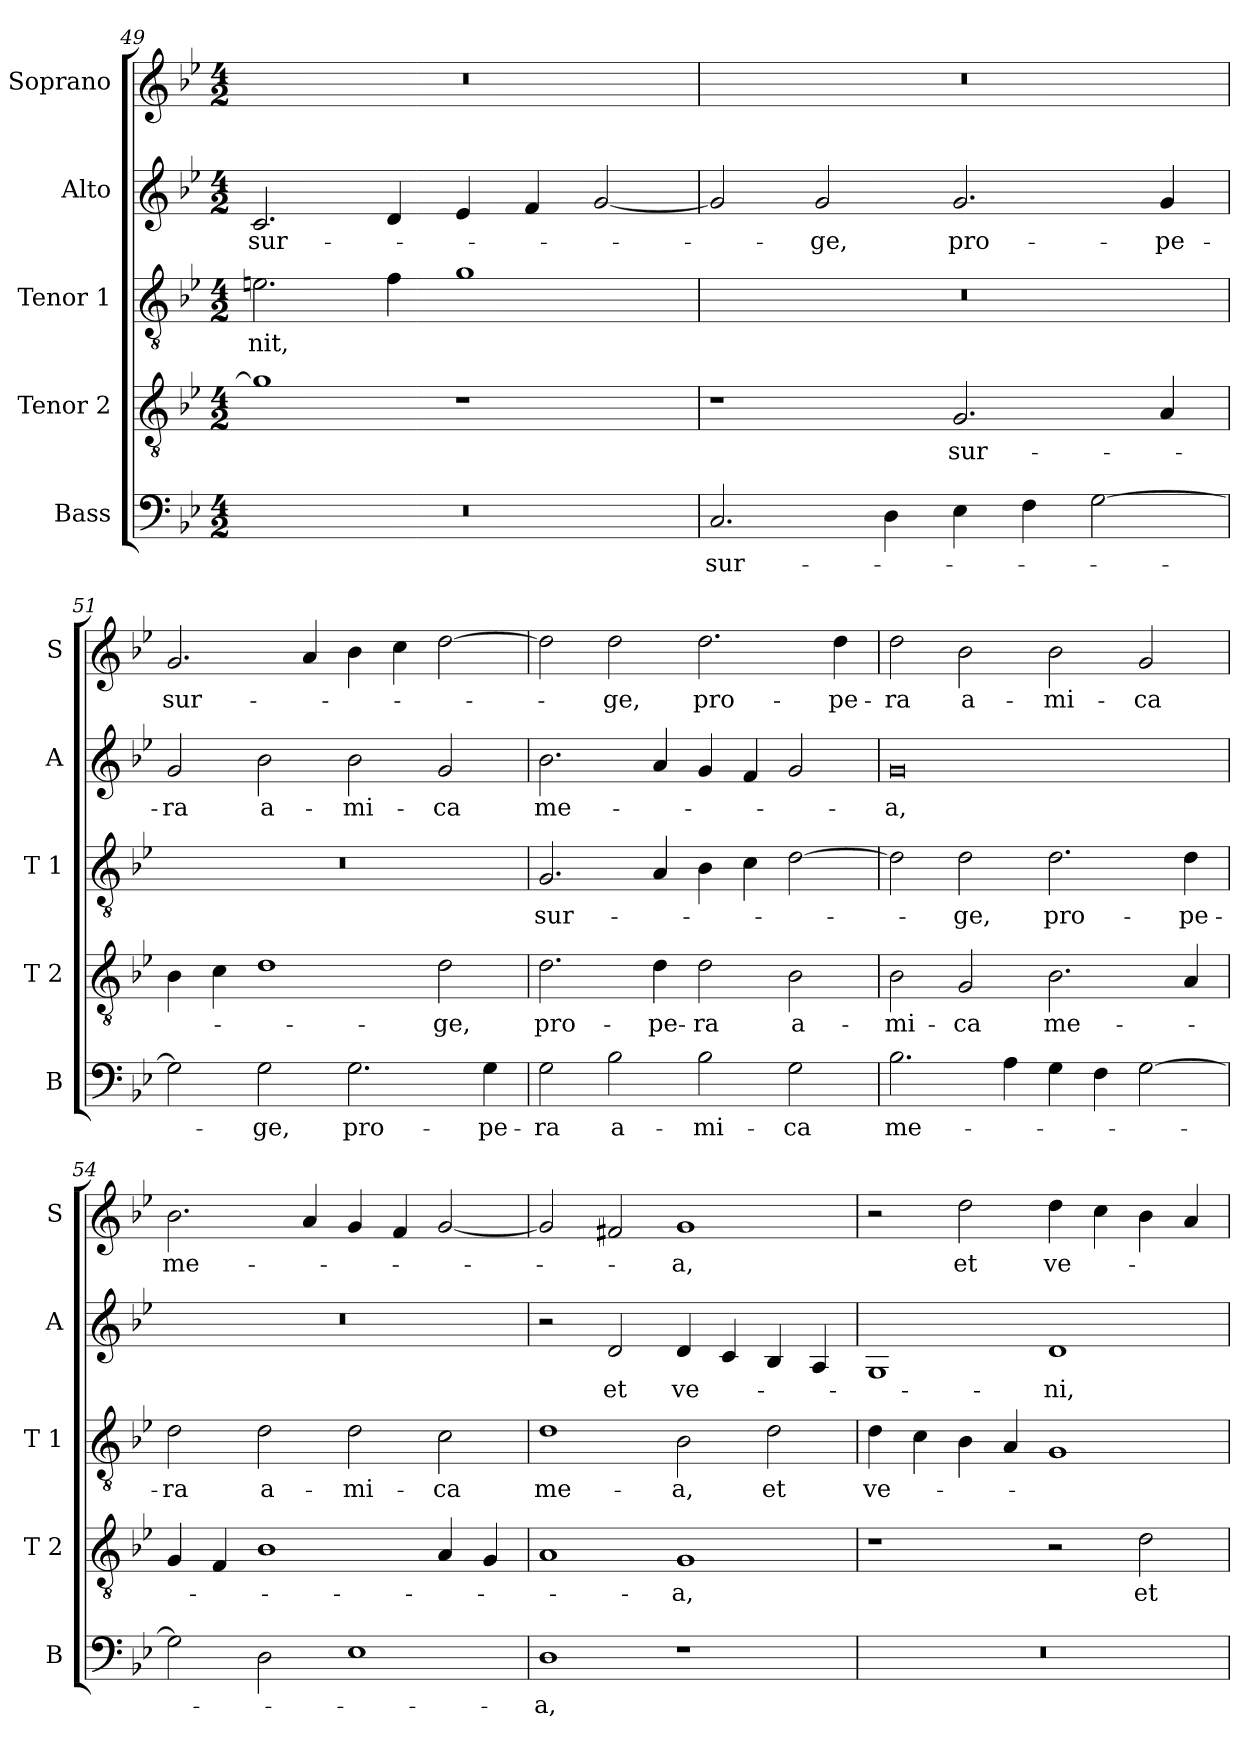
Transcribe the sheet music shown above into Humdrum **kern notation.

**kern	**text	**kern	**text	**kern	**text	**kern	**text	**kern	**text
*part5	*part5	*part4	*part4	*part3	*part3	*part2	*part2	*part1	*part1
*staff5	*staff5	*staff4	*staff4	*staff3	*staff3	*staff2	*staff2	*staff1	*staff1
*I"Bass	*	*I"Tenor 2	*	*I"Tenor 1	*	*I"Alto	*	*I"Soprano	*
*I'B	*	*I'T 2	*	*I'T 1	*	*I'A	*	*I'S	*
!!LO:PB:g=z
*clefF4	*	*clefGv2	*	*clefGv2	*	*clefG2	*	*clefG2	*
*k[b-e-]	*	*k[b-e-]	*	*k[b-e-]	*	*k[b-e-]	*	*k[b-e-]	*
*B-:	*	*B-:	*	*B-:	*	*B-:	*	*B-:	*
*M4/2	*	*M4/2	*	*M4/2	*	*M4/2	*	*M4/2	*
=49	=49	=49	=49	=49	=49	=49	=49	=49	=49
!	!	!	!	!	!LO:LY:b	!	!LO:LY:b	!	!
0r	.	1g]	.	2.en\	-nit,	2.c/	sur-	0r	.
.	.	.	.	4f\	.	4d/	.	.	.
.	.	1r	.	1g	.	4e-/	.	.	.
.	.	.	.	.	.	4f/	.	.	.
.	.	.	.	.	.	[2g/	.	.	.
=50	=50	=50	=50	=50	=50	=50	=50	=50	=50
!	!LO:LY:b	!	!	!	!	!	!	!	!
2.C/	sur-	1r	.	0r	.	2g/]	.	0r	.
!	!	!	!	!	!	!	!LO:LY:b	!	!
.	.	.	.	.	.	2g/	-ge,	.	.
4D\	.	.	.	.	.	.	.	.	.
!	!	!	!LO:LY:b	!	!	!	!LO:LY:b	!	!
4E-\	.	2.G/	sur-	.	.	2.g/	pro-	.	.
4F\	.	.	.	.	.	.	.	.	.
[2G\	.	.	.	.	.	.	.	.	.
!	!	!	!	!	!	!	!LO:LY:b	!	!
.	.	4A/	.	.	.	4g/	-pe-	.	.
=51	=51	=51	=51	=51	=51	=51	=51	=51	=51
!	!	!	!	!	!	!	!LO:LY:b	!	!LO:LY:b
2G\]	.	4B-\	.	0r	.	2g/	-ra	2.g/	sur-
.	.	4c\	.	.	.	.	.	.	.
!	!LO:LY:b	!	!	!	!	!	!LO:LY:b	!	!
2G\	-ge,	1d	.	.	.	2b-\	a-	.	.
.	.	.	.	.	.	.	.	4a/	.
!	!LO:LY:b	!	!	!	!	!	!LO:LY:b	!	!
2.G\	pro-	.	.	.	.	2b-\	-mi-	4b-\	.
.	.	.	.	.	.	.	.	4cc\	.
!	!	!	!LO:LY:b	!	!	!	!LO:LY:b	!	!
.	.	2d\	-ge,	.	.	2g/	-ca	[2dd\	.
!	!LO:LY:b	!	!	!	!	!	!	!	!
4G\	-pe-	.	.	.	.	.	.	.	.
=52	=52	=52	=52	=52	=52	=52	=52	=52	=52
!	!LO:LY:b	!	!LO:LY:b	!	!LO:LY:b	!	!LO:LY:b	!	!
2G\	-ra	2.d\	pro-	2.G/	sur-	2.b-\	me-	2dd\]	.
!	!LO:LY:b	!	!	!	!	!	!	!	!LO:LY:b
2B-\	a-	.	.	.	.	.	.	2dd\	-ge,
!	!	!	!LO:LY:b	!	!	!	!	!	!
.	.	4d\	-pe-	4A/	.	4a/	.	.	.
!	!LO:LY:b	!	!LO:LY:b	!	!	!	!	!	!LO:LY:b
2B-\	-mi-	2d\	-ra	4B-\	.	4g/	.	2.dd\	pro-
.	.	.	.	4c\	.	4f/	.	.	.
!	!LO:LY:b	!	!LO:LY:b	!	!	!	!	!	!
2G\	-ca	2B-\	a-	[2d\	.	2g/	.	.	.
!	!	!	!	!	!	!	!	!	!LO:LY:b
.	.	.	.	.	.	.	.	4dd\	-pe-
=53	=53	=53	=53	=53	=53	=53	=53	=53	=53
!	!LO:LY:b	!	!LO:LY:b	!	!	!	!LO:LY:b	!	!LO:LY:b
2.B-\	me-	2B-\	-mi-	2d\]	.	0g	-a,	2dd\	-ra
!	!	!	!LO:LY:b	!	!LO:LY:b	!	!	!	!LO:LY:b
.	.	2G/	-ca	2d\	-ge,	.	.	2b-\	a-
4A\	.	.	.	.	.	.	.	.	.
!	!	!	!LO:LY:b	!	!LO:LY:b	!	!	!	!LO:LY:b
4G\	.	2.B-\	me-	2.d\	pro-	.	.	2b-\	-mi-
4F\	.	.	.	.	.	.	.	.	.
!	!	!	!	!	!	!	!	!	!LO:LY:b
[2G\	.	.	.	.	.	.	.	2g/	-ca
!	!	!	!	!	!LO:LY:b	!	!	!	!
.	.	4A/	.	4d\	-pe-	.	.	.	.
=54	=54	=54	=54	=54	=54	=54	=54	=54	=54
!	!	!	!	!	!LO:LY:b	!	!	!	!LO:LY:b
2G\]	.	4G/	.	2d\	-ra	0r	.	2.b-\	me-
.	.	4F/	.	.	.	.	.	.	.
!	!	!	!	!	!LO:LY:b	!	!	!	!
2D\	.	1B-	.	2d\	a-	.	.	.	.
.	.	.	.	.	.	.	.	4a/	.
!	!	!	!	!	!LO:LY:b	!	!	!	!
1E-	.	.	.	2d\	-mi-	.	.	4g/	.
.	.	.	.	.	.	.	.	4f/	.
!	!	!	!	!	!LO:LY:b	!	!	!	!
.	.	4A/	.	2c\	-ca	.	.	[2g/	.
.	.	4G/	.	.	.	.	.	.	.
!!LO:LB:g=z
=55	=55	=55	=55	=55	=55	=55	=55	=55	=55
!	!LO:LY:b	!	!	!	!LO:LY:b	!	!	!	!
1D	-a,	1A	.	1d	me-	2r	.	2g/]	.
!	!	!	!	!	!	!	!LO:LY:b	!	!
.	.	.	.	.	.	2d/	et	2f#X/	.
!	!	!	!LO:LY:b	!	!LO:LY:b	!	!LO:LY:b	!	!LO:LY:b
1r	.	1G	-a,	2B->\	-a,	4d/	ve-	1g	-a,
.	.	.	.	.	.	4c/	.	.	.
!	!	!	!	!	!LO:LY:b	!	!	!	!
.	.	.	.	2d\	et	4B-/	.	.	.
.	.	.	.	.	.	4A/	.	.	.
=56	=56	=56	=56	=56	=56	=56	=56	=56	=56
!	!	!	!	!	!LO:LY:b	!	!	!	!
0r	.	1r	.	4d\	ve-	1G	.	2r	.
.	.	.	.	4c\	.	.	.	.	.
!	!	!	!	!	!	!	!	!	!LO:LY:b
.	.	.	.	4B-\	.	.	.	2dd\	et
.	.	.	.	4A/	.	.	.	.	.
!	!	!	!	!	!	!	!LO:LY:b	!	!LO:LY:b
.	.	2r	.	1G	.	1d	-ni,	4dd\	ve-
.	.	.	.	.	.	.	.	4cc\	.
!	!	!	!LO:LY:b	!	!	!	!	!	!
.	.	2d\	et	.	.	.	.	4b-\	.
.	.	.	.	.	.	.	.	4a/	.
=	=	=	=	=	=	=	=	=	=
*-	*-	*-	*-	*-	*-	*-	*-	*-	*-
